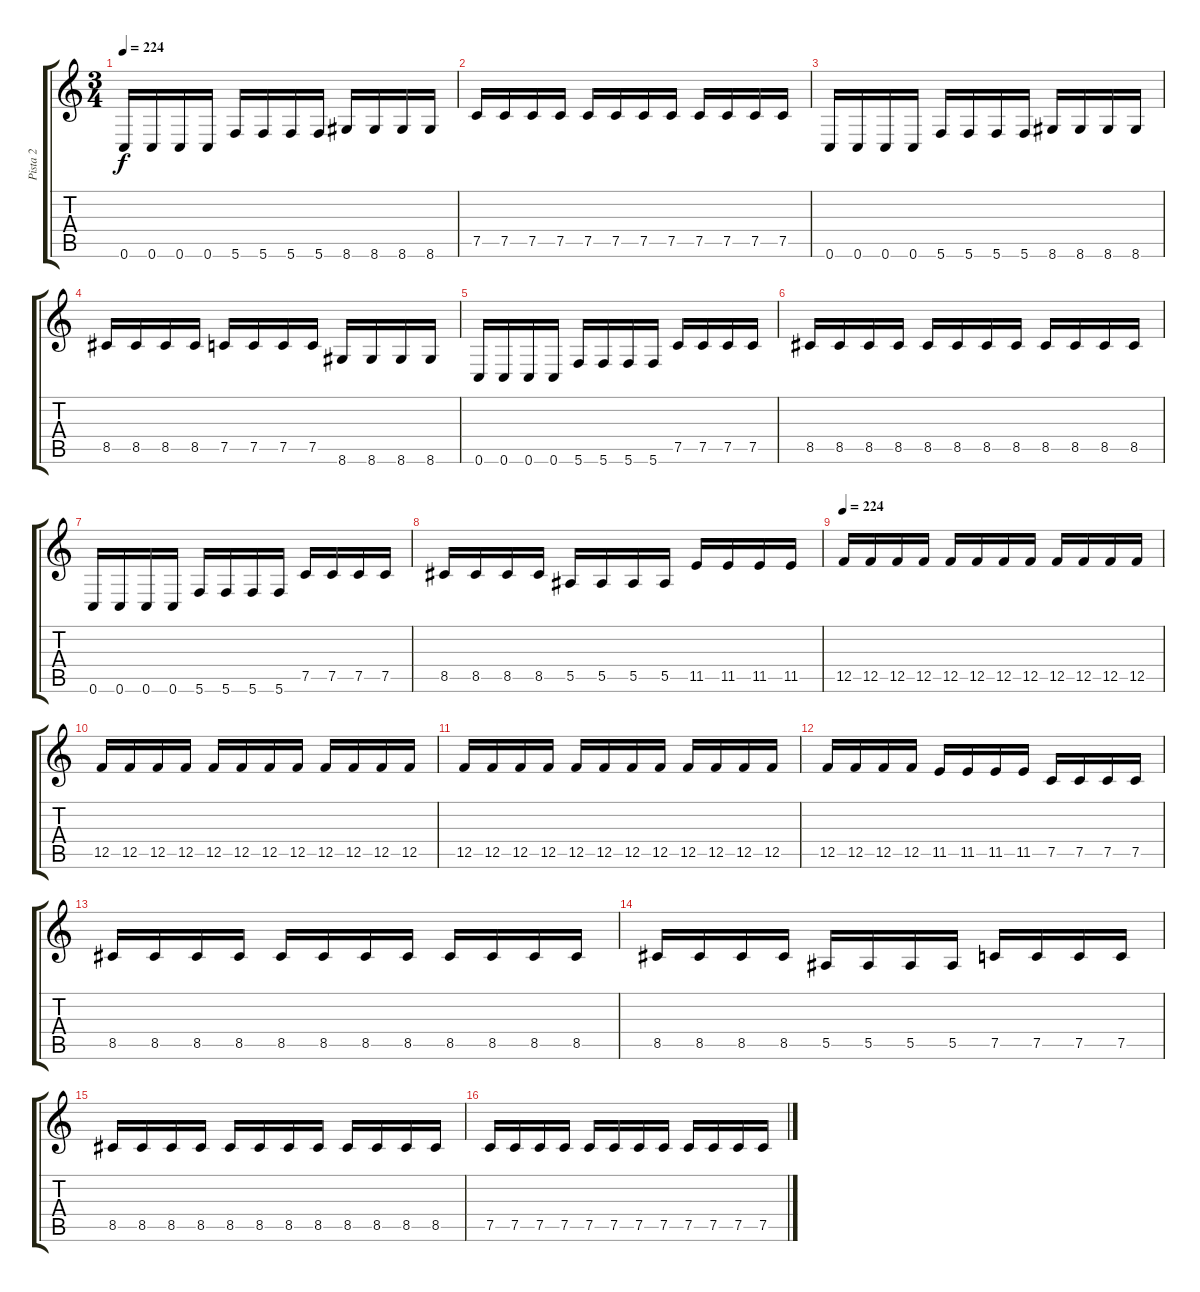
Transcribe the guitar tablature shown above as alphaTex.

\track ("Pista 2" "Pista 2") {instrument distortionguitar}
\staff {score tabs}
\tuning (C4 G3 Eb3 Bb2 F2 C2) {hide}
\ts (3 4)
\tempo 224
\clef g2
\ks c
0.6.16{dy f volume 16 instrument distortionguitar} 0.6.16 0.6.16 0.6.16 5.6.16 5.6.16 5.6.16 5.6.16 8.6.16 8.6.16 8.6.16 8.6.16 |
7.5.16 7.5.16 7.5.16 7.5.16 7.5.16 7.5.16 7.5.16 7.5.16 7.5.16 7.5.16 7.5.16 7.5.16 |
0.6.16 0.6.16 0.6.16 0.6.16 5.6.16 5.6.16 5.6.16 5.6.16 8.6.16 8.6.16 8.6.16 8.6.16 |
8.5.16 8.5.16 8.5.16 8.5.16 7.5.16 7.5.16 7.5.16 7.5.16 8.6.16 8.6.16 8.6.16 8.6.16 |
0.6.16 0.6.16 0.6.16 0.6.16 5.6.16 5.6.16 5.6.16 5.6.16 7.5.16 7.5.16 7.5.16 7.5.16 |
8.5.16 8.5.16 8.5.16 8.5.16 8.5.16 8.5.16 8.5.16 8.5.16 8.5.16 8.5.16 8.5.16 8.5.16 |
0.6.16 0.6.16 0.6.16 0.6.16 5.6.16 5.6.16 5.6.16 5.6.16 7.5.16 7.5.16 7.5.16 7.5.16 |
8.5.16 8.5.16 8.5.16 8.5.16 5.5.16 5.5.16 5.5.16 5.5.16 11.5.16 11.5.16 11.5.16 11.5.16 |
\tempo 224
12.5.16 12.5.16 12.5.16 12.5.16 12.5.16 12.5.16 12.5.16 12.5.16 12.5.16 12.5.16 12.5.16 12.5.16 |
12.5.16 12.5.16 12.5.16 12.5.16 12.5.16 12.5.16 12.5.16 12.5.16 12.5.16 12.5.16 12.5.16 12.5.16 |
12.5.16 12.5.16 12.5.16 12.5.16 12.5.16 12.5.16 12.5.16 12.5.16 12.5.16 12.5.16 12.5.16 12.5.16 |
12.5.16 12.5.16 12.5.16 12.5.16 11.5.16 11.5.16 11.5.16 11.5.16 7.5.16 7.5.16 7.5.16 7.5.16 |
8.5.16 8.5.16 8.5.16 8.5.16 8.5.16 8.5.16 8.5.16 8.5.16 8.5.16 8.5.16 8.5.16 8.5.16 |
8.5.16 8.5.16 8.5.16 8.5.16 5.5.16 5.5.16 5.5.16 5.5.16 7.5.16 7.5.16 7.5.16 7.5.16 |
8.5.16 8.5.16 8.5.16 8.5.16 8.5.16 8.5.16 8.5.16 8.5.16 8.5.16 8.5.16 8.5.16 8.5.16 |
7.5.16 7.5.16 7.5.16 7.5.16 7.5.16 7.5.16 7.5.16 7.5.16 7.5.16 7.5.16 7.5.16 7.5.16
